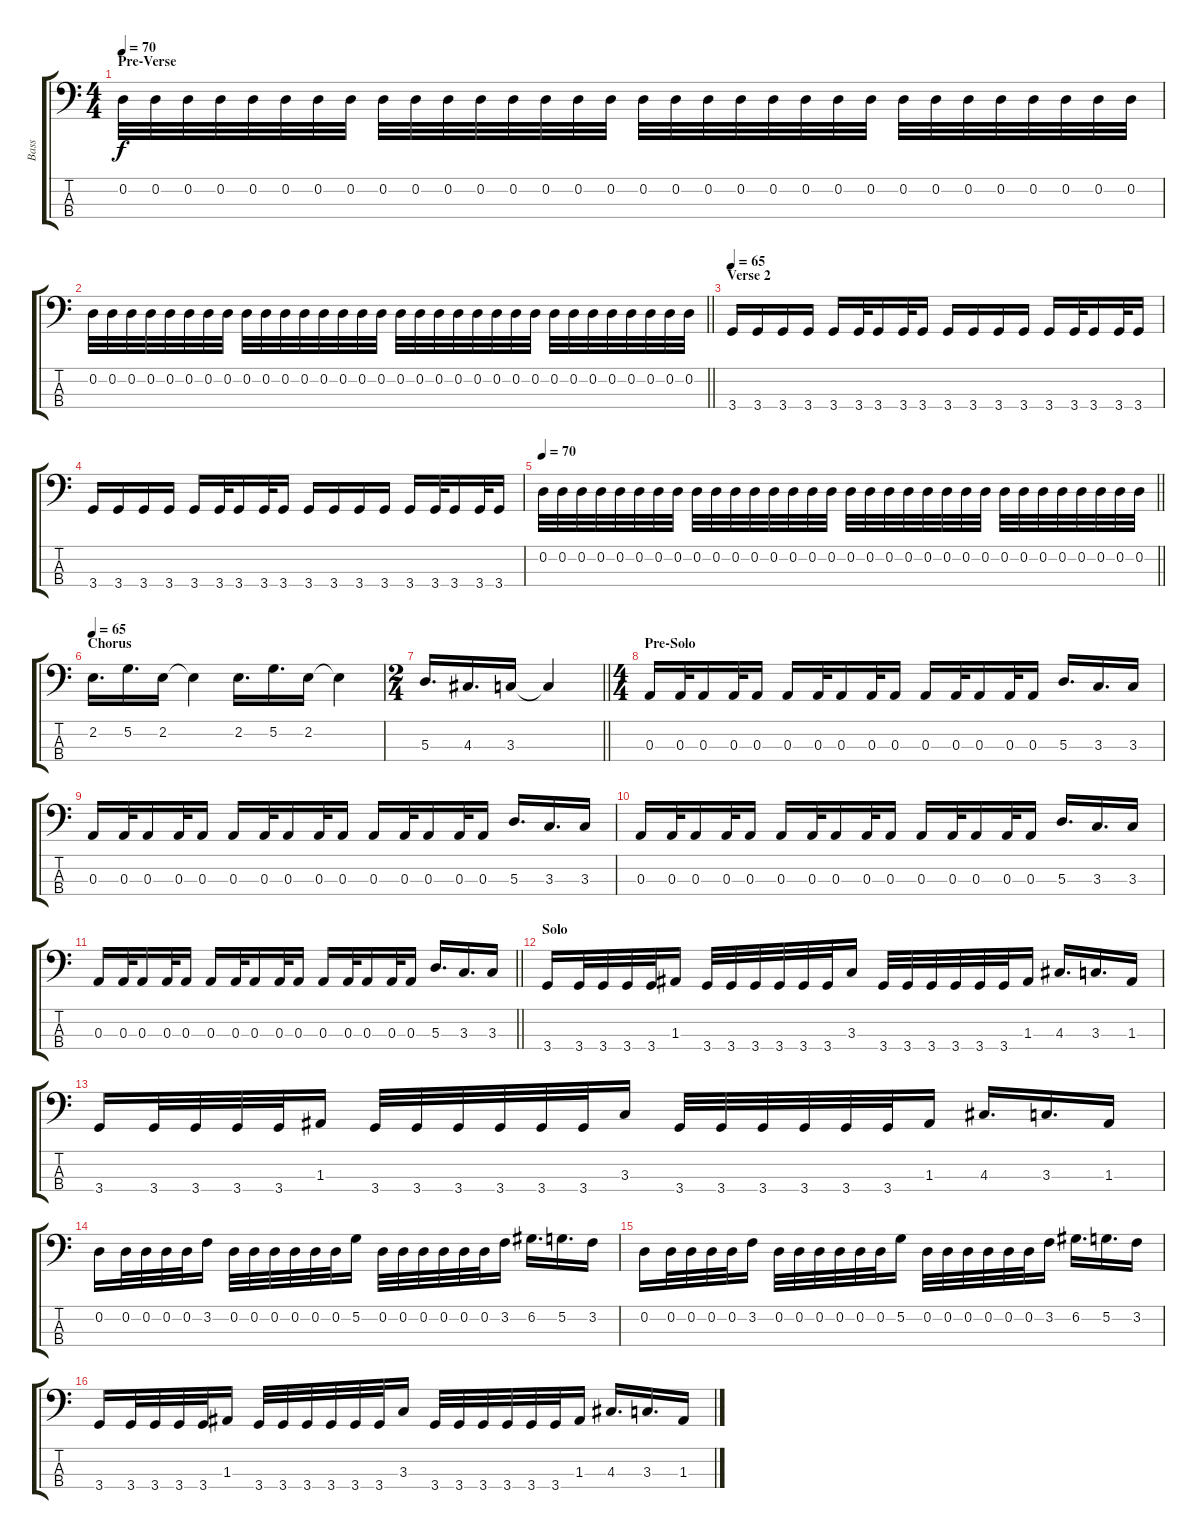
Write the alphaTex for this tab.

\track ("Bass" "Bass") {instrument electricbassfinger}
\staff {score tabs}
\tuning (G2 D2 A1 E1) {hide}
\ts (4 4)
\section ("" "Pre-Verse")
\tempo 70
\clef f4
\ks c
0.2.32{dy f} 0.2.32 0.2.32 0.2.32 0.2.32 0.2.32 0.2.32 0.2.32 0.2.32 0.2.32 0.2.32 0.2.32 0.2.32 0.2.32 0.2.32 0.2.32 0.2.32 0.2.32 0.2.32 0.2.32 0.2.32 0.2.32 0.2.32 0.2.32 0.2.32 0.2.32 0.2.32 0.2.32 0.2.32 0.2.32 0.2.32 0.2.32 |
\barLineRight lightlight
0.2.32 0.2.32 0.2.32 0.2.32 0.2.32 0.2.32 0.2.32 0.2.32 0.2.32 0.2.32 0.2.32 0.2.32 0.2.32 0.2.32 0.2.32 0.2.32 0.2.32 0.2.32 0.2.32 0.2.32 0.2.32 0.2.32 0.2.32 0.2.32 0.2.32 0.2.32 0.2.32 0.2.32 0.2.32 0.2.32 0.2.32 0.2.32 |
\section ("" "Verse 2")
\tempo 65
3.4.16 3.4.16 3.4.16 3.4.16 3.4.16 3.4.32 3.4.16 3.4.32 3.4.16 3.4.16 3.4.16 3.4.16 3.4.16 3.4.16 3.4.32 3.4.16 3.4.32 3.4.16 |
3.4.16 3.4.16 3.4.16 3.4.16 3.4.16 3.4.32 3.4.16 3.4.32 3.4.16 3.4.16 3.4.16 3.4.16 3.4.16 3.4.16 3.4.32 3.4.16 3.4.32 3.4.16 |
\tempo 70
\barLineRight lightlight
0.2.32 0.2.32 0.2.32 0.2.32 0.2.32 0.2.32 0.2.32 0.2.32 0.2.32 0.2.32 0.2.32 0.2.32 0.2.32 0.2.32 0.2.32 0.2.32 0.2.32 0.2.32 0.2.32 0.2.32 0.2.32 0.2.32 0.2.32 0.2.32 0.2.32 0.2.32 0.2.32 0.2.32 0.2.32 0.2.32 0.2.32 0.2.32 |
\section ("" "Chorus")
\tempo 65
2.2.16{d} 5.2.16{d} 2.2.16 2.2{t}.4 2.2.16{d} 5.2.16{d} 2.2.16 2.2{t}.4 |
\ts (2 4)
\barLineRight lightlight
5.3.16{d} 4.3.16{d} 3.3.16 3.3{t}.4 |
\ts (4 4)
\section ("" "Pre-Solo")
0.3.16 0.3.32 0.3.16 0.3.32 0.3.16 0.3.16 0.3.32 0.3.16 0.3.32 0.3.16 0.3.16 0.3.32 0.3.16 0.3.32 0.3.16 5.3.16{d} 3.3.16{d} 3.3.16 |
0.3.16 0.3.32 0.3.16 0.3.32 0.3.16 0.3.16 0.3.32 0.3.16 0.3.32 0.3.16 0.3.16 0.3.32 0.3.16 0.3.32 0.3.16 5.3.16{d} 3.3.16{d} 3.3.16 |
0.3.16 0.3.32 0.3.16 0.3.32 0.3.16 0.3.16 0.3.32 0.3.16 0.3.32 0.3.16 0.3.16 0.3.32 0.3.16 0.3.32 0.3.16 5.3.16{d} 3.3.16{d} 3.3.16 |
\barLineRight lightlight
0.3.16 0.3.32 0.3.16 0.3.32 0.3.16 0.3.16 0.3.32 0.3.16 0.3.32 0.3.16 0.3.16 0.3.32 0.3.16 0.3.32 0.3.16 5.3.16{d} 3.3.16{d} 3.3.16 |
\section ("" "Solo")
3.4.16 3.4.32 3.4.32 3.4.32 3.4.32 1.3.16 3.4.32 3.4.32 3.4.32 3.4.32 3.4.32 3.4.32 3.3.16 3.4.32 3.4.32 3.4.32 3.4.32 3.4.32 3.4.32 1.3.16 4.3.16{d} 3.3.16{d} 1.3.16 |
3.4.16 3.4.32 3.4.32 3.4.32 3.4.32 1.3.16 3.4.32 3.4.32 3.4.32 3.4.32 3.4.32 3.4.32 3.3.16 3.4.32 3.4.32 3.4.32 3.4.32 3.4.32 3.4.32 1.3.16 4.3.16{d} 3.3.16{d} 1.3.16 |
0.2.16 0.2.32 0.2.32 0.2.32 0.2.32 3.2.16 0.2.32 0.2.32 0.2.32 0.2.32 0.2.32 0.2.32 5.2.16 0.2.32 0.2.32 0.2.32 0.2.32 0.2.32 0.2.32 3.2.16 6.2.16{d} 5.2.16{d} 3.2.16 |
0.2.16 0.2.32 0.2.32 0.2.32 0.2.32 3.2.16 0.2.32 0.2.32 0.2.32 0.2.32 0.2.32 0.2.32 5.2.16 0.2.32 0.2.32 0.2.32 0.2.32 0.2.32 0.2.32 3.2.16 6.2.16{d} 5.2.16{d} 3.2.16 |
3.4.16 3.4.32 3.4.32 3.4.32 3.4.32 1.3.16 3.4.32 3.4.32 3.4.32 3.4.32 3.4.32 3.4.32 3.3.16 3.4.32 3.4.32 3.4.32 3.4.32 3.4.32 3.4.32 1.3.16 4.3.16{d} 3.3.16{d} 1.3.16
